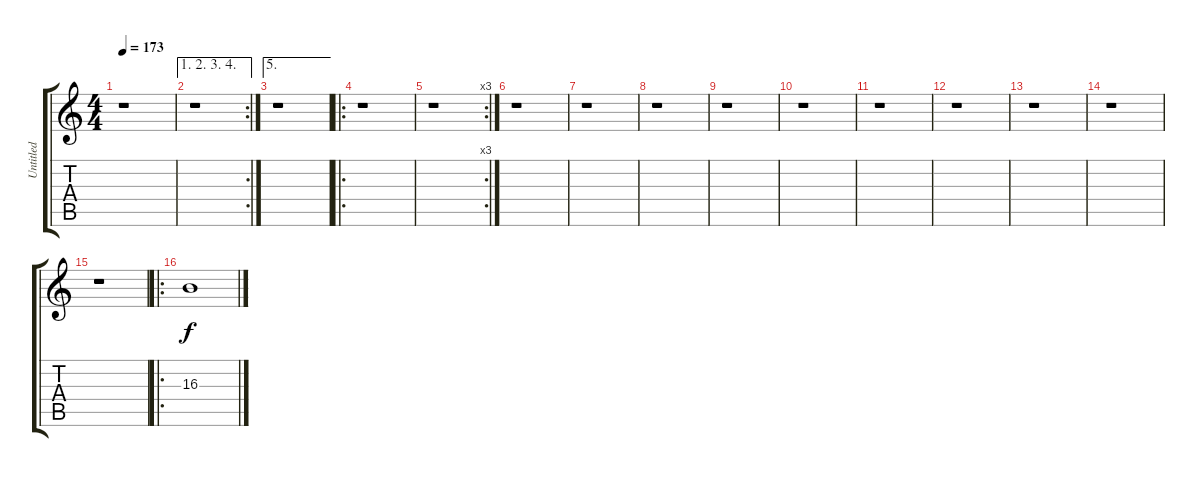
\track ("Untitled" "Untitled") {instrument shakuhachi}
\staff {score tabs}
\tuning (E4 B3 G3 D3 A2 E2) {hide}
\ts (4 4)
\tempo 173
\clef g2
\ks c
r.1{dy f} |
\ae (1 2 3 4)
\rc 2
r.1 |
\ae 5
r.1 |
\ro
r.1 |
\rc 3
r.1 |
r.1 |
r.1 |
r.1 |
r.1 |
r.1 |
r.1 |
r.1 |
r.1 |
r.1 |
r.1 |
\ro
16.3.1
